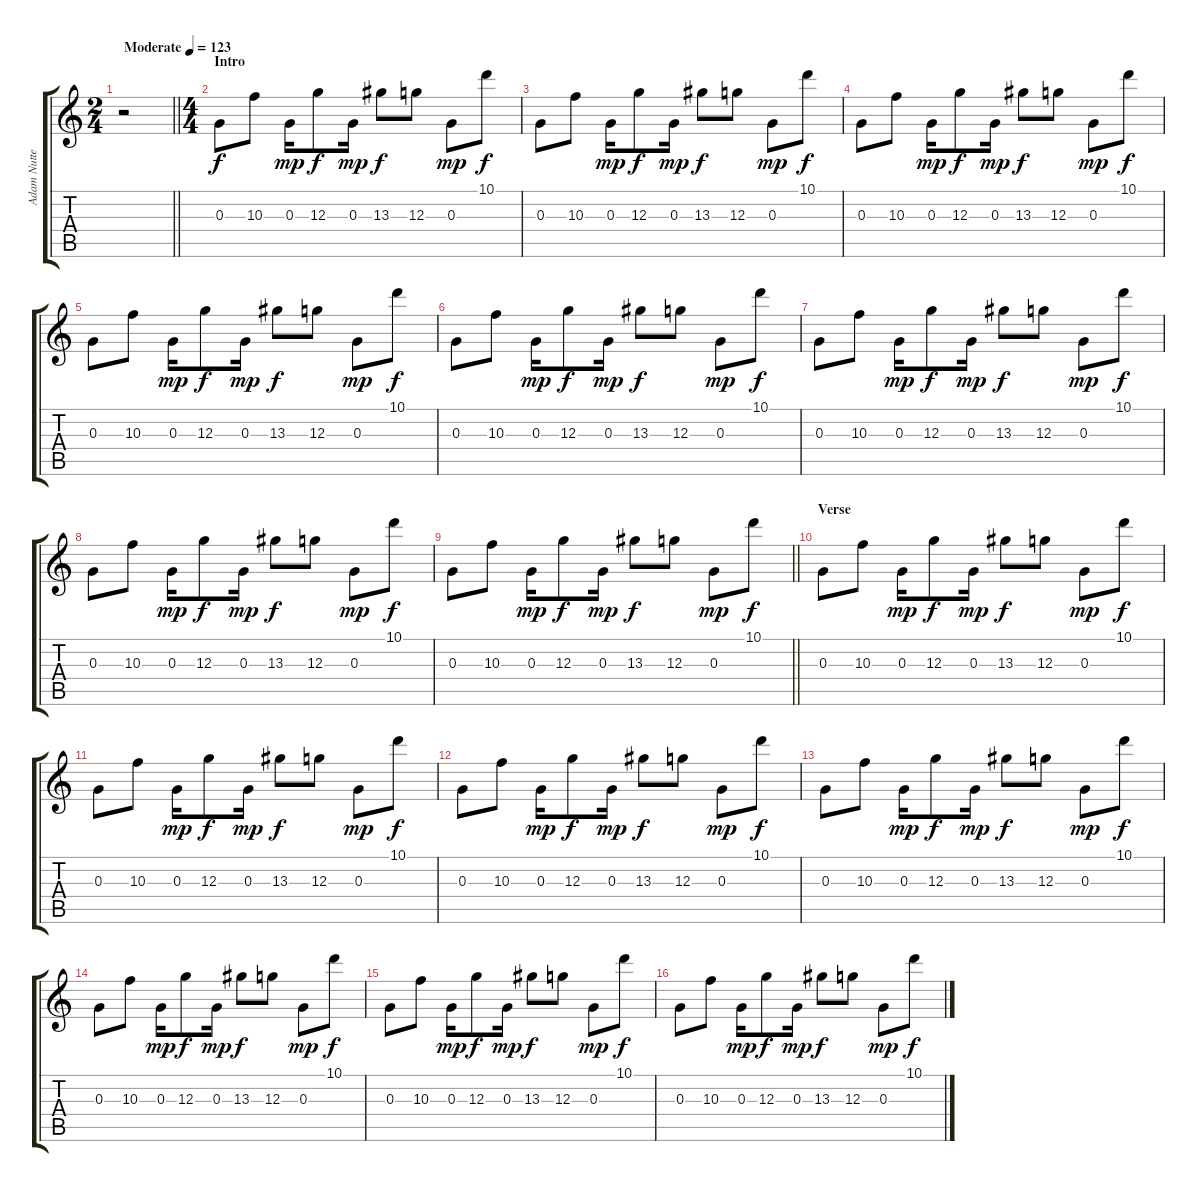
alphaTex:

\track ("Adam Nutter (Delay #1)" "Adam Nutte") {instrument electricguitarclean}
\staff {score tabs}
\tuning (E4 B3 G3 D3 A2 D2) {hide}
\ts (2 4)
\tempo (123 "Moderate")
\clef g2
\barLineRight lightlight
\ks c
r.2{dy f instrument electricguitarclean} |
\ts (4 4)
\section ("" "Intro")
0.3.8 10.3.8 0.3.16{dy mp} 12.3.8{dy f} 0.3.16{dy mp} 13.3.8{dy f} 12.3.8 0.3.8{dy mp} 10.1.8{dy f} |
0.3.8 10.3.8 0.3.16{dy mp} 12.3.8{dy f} 0.3.16{dy mp} 13.3.8{dy f} 12.3.8 0.3.8{dy mp} 10.1.8{dy f} |
0.3.8 10.3.8 0.3.16{dy mp} 12.3.8{dy f} 0.3.16{dy mp} 13.3.8{dy f} 12.3.8 0.3.8{dy mp} 10.1.8{dy f} |
0.3.8 10.3.8 0.3.16{dy mp} 12.3.8{dy f} 0.3.16{dy mp} 13.3.8{dy f} 12.3.8 0.3.8{dy mp} 10.1.8{dy f} |
0.3.8 10.3.8 0.3.16{dy mp} 12.3.8{dy f} 0.3.16{dy mp} 13.3.8{dy f} 12.3.8 0.3.8{dy mp} 10.1.8{dy f} |
0.3.8 10.3.8 0.3.16{dy mp} 12.3.8{dy f} 0.3.16{dy mp} 13.3.8{dy f} 12.3.8 0.3.8{dy mp} 10.1.8{dy f} |
0.3.8 10.3.8 0.3.16{dy mp} 12.3.8{dy f} 0.3.16{dy mp} 13.3.8{dy f} 12.3.8 0.3.8{dy mp} 10.1.8{dy f} |
\barLineRight lightlight
0.3.8 10.3.8 0.3.16{dy mp} 12.3.8{dy f} 0.3.16{dy mp} 13.3.8{dy f} 12.3.8 0.3.8{dy mp} 10.1.8{dy f} |
\section ("" "Verse")
0.3.8 10.3.8 0.3.16{dy mp} 12.3.8{dy f} 0.3.16{dy mp} 13.3.8{dy f} 12.3.8 0.3.8{dy mp} 10.1.8{dy f} |
0.3.8 10.3.8 0.3.16{dy mp} 12.3.8{dy f} 0.3.16{dy mp} 13.3.8{dy f} 12.3.8 0.3.8{dy mp} 10.1.8{dy f} |
0.3.8 10.3.8 0.3.16{dy mp} 12.3.8{dy f} 0.3.16{dy mp} 13.3.8{dy f} 12.3.8 0.3.8{dy mp} 10.1.8{dy f} |
0.3.8 10.3.8 0.3.16{dy mp} 12.3.8{dy f} 0.3.16{dy mp} 13.3.8{dy f} 12.3.8 0.3.8{dy mp} 10.1.8{dy f} |
0.3.8 10.3.8 0.3.16{dy mp} 12.3.8{dy f} 0.3.16{dy mp} 13.3.8{dy f} 12.3.8 0.3.8{dy mp} 10.1.8{dy f} |
0.3.8 10.3.8 0.3.16{dy mp} 12.3.8{dy f} 0.3.16{dy mp} 13.3.8{dy f} 12.3.8 0.3.8{dy mp} 10.1.8{dy f} |
0.3.8 10.3.8 0.3.16{dy mp} 12.3.8{dy f} 0.3.16{dy mp} 13.3.8{dy f} 12.3.8 0.3.8{dy mp} 10.1.8{dy f}
